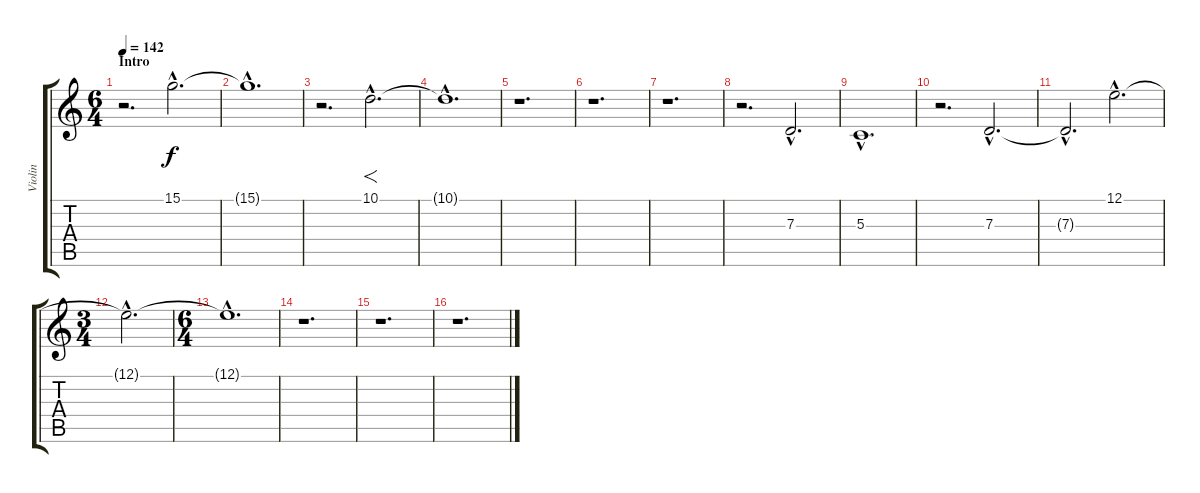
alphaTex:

\track ("Violin" "Violin") {instrument synthstrings2}
\staff {score tabs}
\tuning (E4 B3 G3 D3 A2 E2) {hide}
\ts (6 4)
\section ("" "Intro")
\tempo 142
\clef g2
\ks c
r.2{d dy f instrument synthstrings2} 15.1{hac}.2{d volume 10 instrument synthstrings2} |
15.1{hac t}.1{d} |
r.2{d} 10.1{hac}.2{f d volume 10 instrument synthstrings2} |
10.1{hac t}.1{d} |
r.1{d} |
r.1{d} |
r.1{d} |
r.2{d} 7.3{hac}.2{d volume 12} |
5.3{hac}.1{d} |
r.2{d} 7.3{hac}.2{d} |
7.3{hac t}.2{d} 12.1{hac}.2{d} |
\ts (3 4)
12.1{hac t}.2{d} |
\ts (6 4)
12.1{hac t}.1{d} |
r.1{d} |
r.1{d} |
r.1{d}
